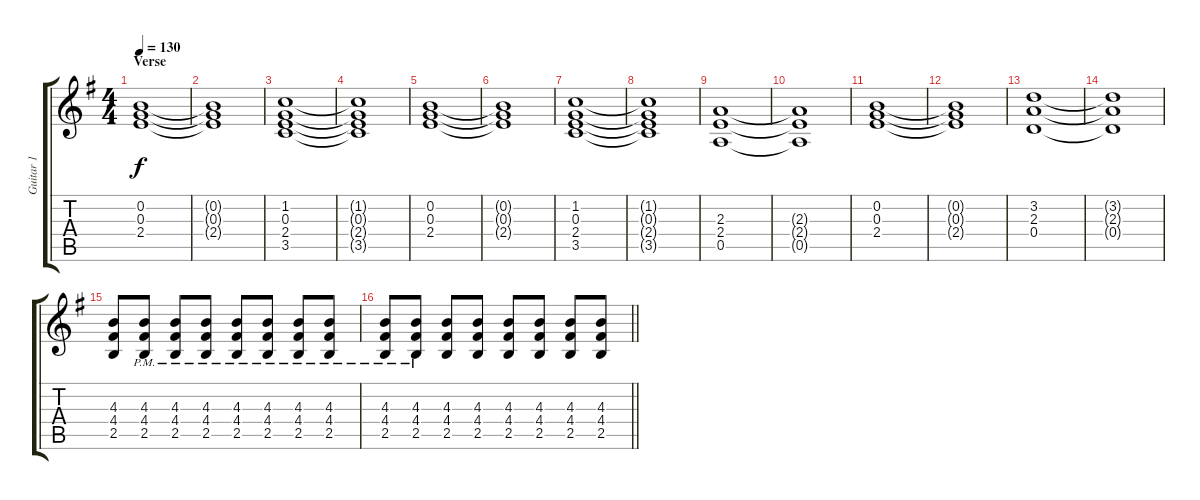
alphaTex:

\track ("Guitar 1" "Guitar 1") {instrument overdrivenguitar}
\staff {score tabs}
\tuning (E4 B3 G3 D3 A2 E2) {hide}
\ts (4 4)
\section ("" "Verse")
\tempo 130
\clef g2
\ks g
(0.2 0.3 2.4).1{dy f} |
(0.2{t} 0.3{t} 2.4{t}).1 |
(1.2 0.3 2.4 3.5).1 |
(1.2{t} 0.3{t} 2.4{t} 3.5{t}).1 |
(0.2 0.3 2.4).1 |
(0.2{t} 0.3{t} 2.4{t}).1 |
(1.2 0.3 2.4 3.5).1 |
(1.2{t} 0.3{t} 2.4{t} 3.5{t}).1 |
(2.3 2.4 0.5).1 |
(2.3{t} 2.4{t} 0.5{t}).1 |
(0.2 0.3 2.4).1 |
(0.2{t} 0.3{t} 2.4{t}).1 |
(3.2 2.3 0.4).1 |
(3.2{t} 2.3{t} 0.4{t}).1 |
(4.3 4.4 2.5).8 (4.3{pm} 4.4{pm} 2.5{pm}).8 (4.3{pm} 4.4{pm} 2.5{pm}).8 (4.3{pm} 4.4{pm} 2.5{pm}).8 (4.3{pm} 4.4{pm} 2.5{pm}).8 (4.3{pm} 4.4{pm} 2.5{pm}).8 (4.3{pm} 4.4{pm} 2.5{pm}).8 (4.3{pm} 4.4{pm} 2.5{pm}).8 |
\barLineRight lightlight
(4.3{pm} 4.4{pm} 2.5{pm}).8 (4.3{pm} 4.4{pm} 2.5{pm}).8 (4.3 4.4 2.5).8 (4.3 4.4 2.5).8 (4.3 4.4 2.5).8 (4.3 4.4 2.5).8 (4.3 4.4 2.5).8 (4.3 4.4 2.5).8
